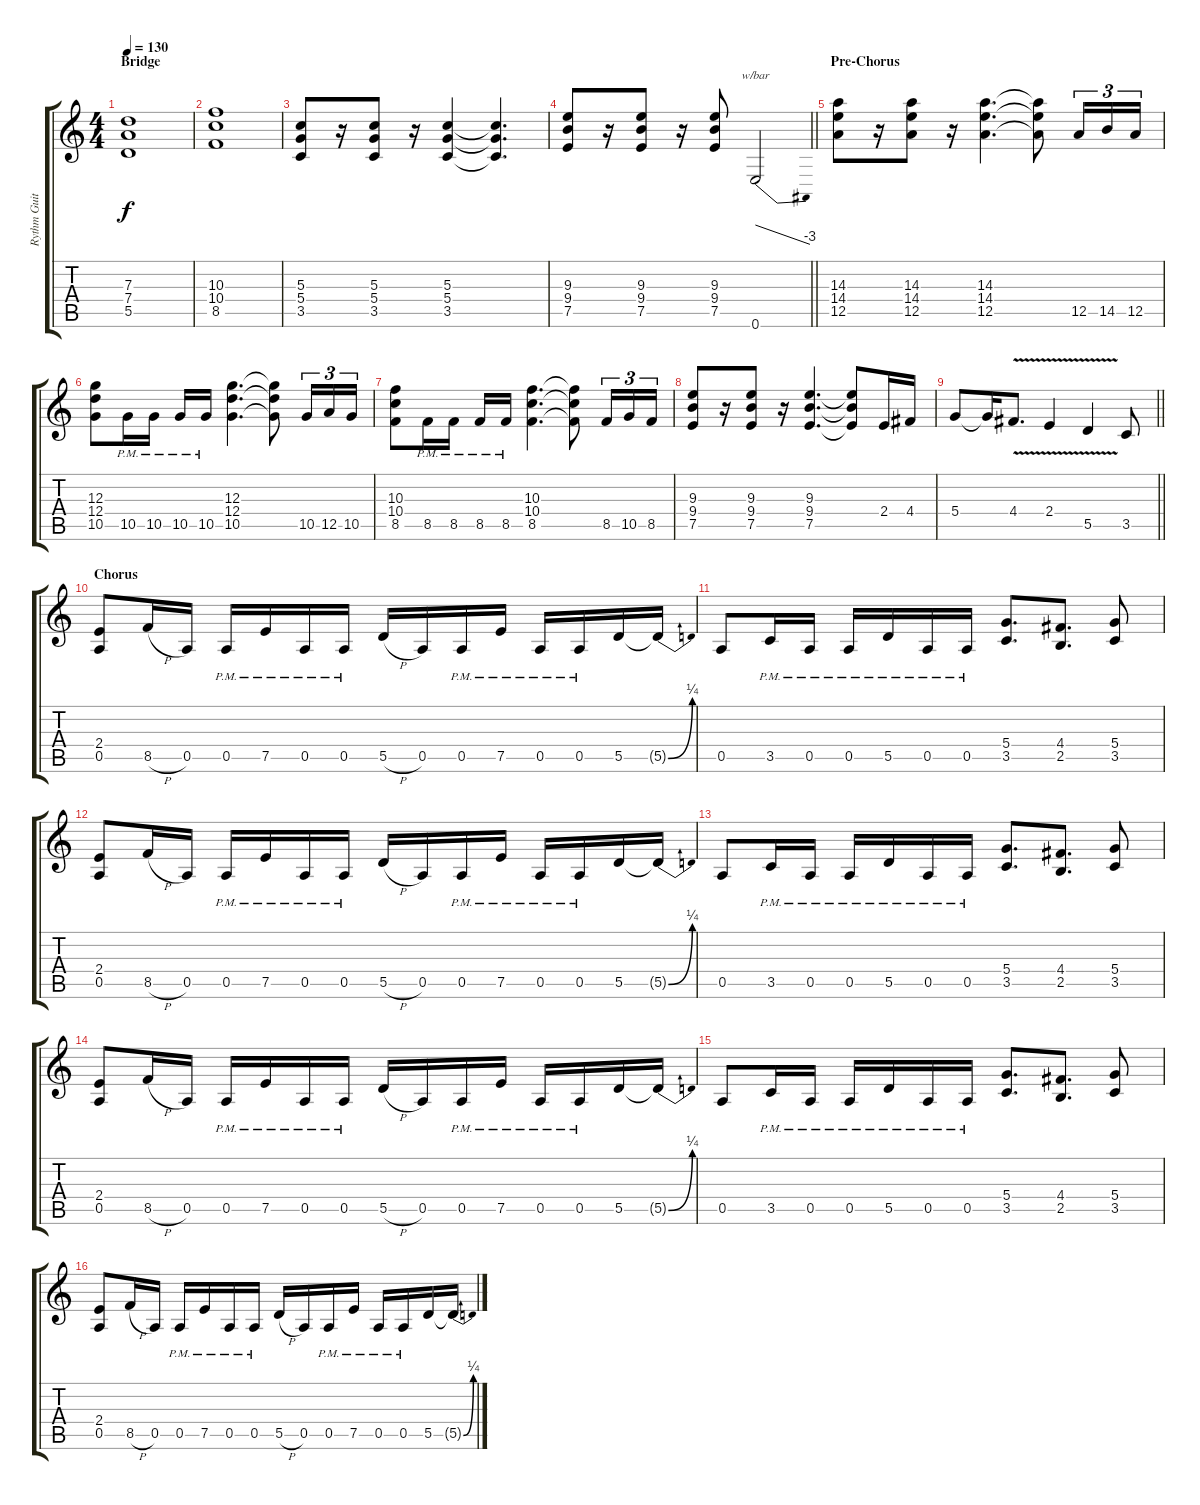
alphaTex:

\track ("Rythm Guitar" "Rythm Guit") {instrument distortionguitar}
\staff {score tabs}
\tuning (E4 B3 G3 D3 A2 E2) {hide}
\ts (4 4)
\section ("" "Bridge")
\tempo 130
\clef g2
\ks c
(7.3 7.4 5.5).1{dy f} |
(10.3 10.4 8.5).1 |
(5.3 5.4 3.5).8 r.16 (5.3 5.4 3.5).8 r.16 (5.3 5.4 3.5).4 (5.3{t} 5.4{t} 3.5{t}).4{d} |
\barLineRight lightlight
(9.3 9.4 7.5).8 r.16 (9.3 9.4 7.5).8 r.16 (9.3 9.4 7.5).8 0.6.2{tbe (dive default 0 0 60 -12)} |
\section ("" "Pre-Chorus")
(14.3 14.4 12.5).8 r.16 (14.3 14.4 12.5).8 r.16 (14.3 14.4 12.5).4{d} (14.3{t} 14.4{t} 12.5{t}).8 12.5.16{tu (3 2)} 14.5.16{tu (3 2)} 12.5.16{tu (3 2)} |
(12.3 12.4 10.5).8 10.5{pm}.16 10.5{pm}.16 10.5{pm}.16 10.5{pm}.16 (12.3 12.4 10.5).4{d} (12.3{t} 12.4{t} 10.5{t}).8 10.5.16{tu (3 2)} 12.5.16{tu (3 2)} 10.5.16{tu (3 2)} |
(10.3 10.4 8.5).8 8.5{pm}.16 8.5{pm}.16 8.5{pm}.16 8.5{pm}.16 (10.3 10.4 8.5).4{d} (10.3{t} 10.4{t} 8.5{t}).8 8.5.16{tu (3 2)} 10.5.16{tu (3 2)} 8.5.16{tu (3 2)} |
(9.3 9.4 7.5).8 r.16 (9.3 9.4 7.5).8 r.16 (9.3 9.4 7.5).4{d} (9.3{t} 9.4{t} 7.5{t}).8 2.4.16 4.4.16 |
\barLineRight lightlight
5.4.8 5.4{t}.16 4.4{v}.8{d} 2.4{v}.4 5.5{v}.4 3.5.8 |
\section ("" "Chorus")
(2.4 0.5).8 8.5{h}.16 0.5.16 0.5{pm}.16 7.5{pm}.16 0.5{pm}.16 0.5{pm}.16 5.5{h}.16 0.5.16 0.5{pm}.16 7.5{pm}.16 0.5{pm}.16 0.5{pm}.16 5.5.16 5.5{be (bend 0 0 60 1) t}.16 |
0.5.8 3.5{pm}.16 0.5{pm}.16 0.5{pm}.16 5.5{pm}.16 0.5{pm}.16 0.5{pm}.16 (5.4 3.5).8{d} (4.4 2.5).8{d} (5.4 3.5).8 |
(2.4 0.5).8 8.5{h}.16 0.5.16 0.5{pm}.16 7.5{pm}.16 0.5{pm}.16 0.5{pm}.16 5.5{h}.16 0.5.16 0.5{pm}.16 7.5{pm}.16 0.5{pm}.16 0.5{pm}.16 5.5.16 5.5{be (bend 0 0 60 1) t}.16 |
0.5.8 3.5{pm}.16 0.5{pm}.16 0.5{pm}.16 5.5{pm}.16 0.5{pm}.16 0.5{pm}.16 (5.4 3.5).8{d} (4.4 2.5).8{d} (5.4 3.5).8 |
(2.4 0.5).8 8.5{h}.16 0.5.16 0.5{pm}.16 7.5{pm}.16 0.5{pm}.16 0.5{pm}.16 5.5{h}.16 0.5.16 0.5{pm}.16 7.5{pm}.16 0.5{pm}.16 0.5{pm}.16 5.5.16 5.5{be (bend 0 0 60 1) t}.16 |
0.5.8 3.5{pm}.16 0.5{pm}.16 0.5{pm}.16 5.5{pm}.16 0.5{pm}.16 0.5{pm}.16 (5.4 3.5).8{d} (4.4 2.5).8{d} (5.4 3.5).8 |
(2.4 0.5).8 8.5{h}.16 0.5.16 0.5{pm}.16 7.5{pm}.16 0.5{pm}.16 0.5{pm}.16 5.5{h}.16 0.5.16 0.5{pm}.16 7.5{pm}.16 0.5{pm}.16 0.5{pm}.16 5.5.16 5.5{be (bend 0 0 60 1) t}.16
